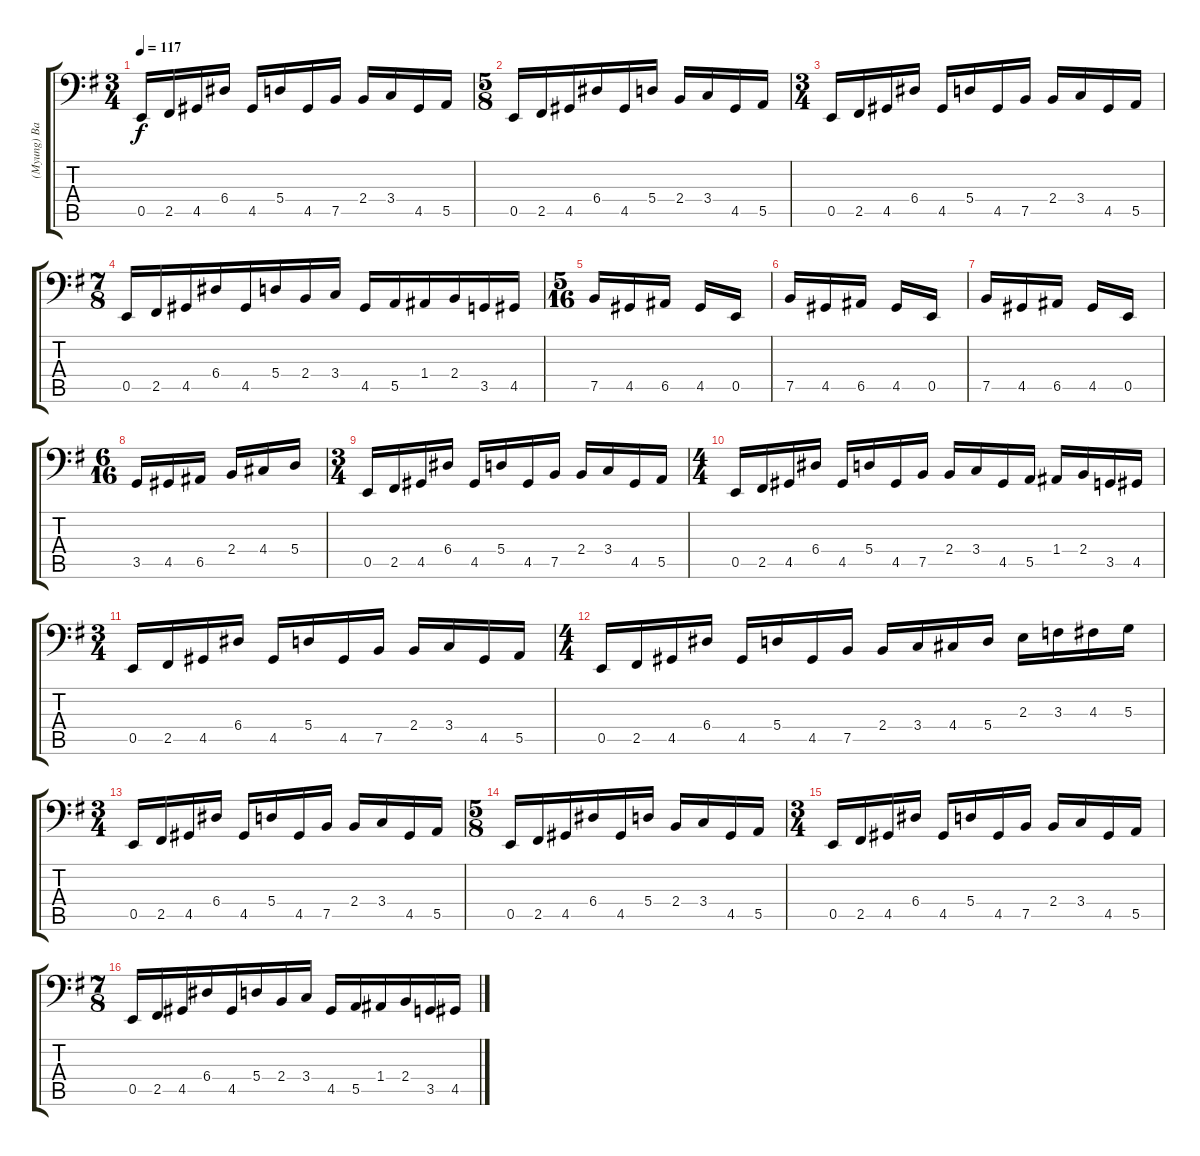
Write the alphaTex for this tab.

\track ("(Myung) Bass" "(Myung) Ba") {instrument electricbassfinger}
\staff {score tabs}
\tuning (C3 G2 D2 A1 E1 B0) {hide}
\ts (3 4)
\tempo 117
\clef f4
\ks eminor
0.5.16{dy f} 2.5.16 4.5.16 6.4.16 4.5.16 5.4.16 4.5.16 7.5.16 2.4.16 3.4.16 4.5.16 5.5.16 |
\ts (5 8)
0.5.16 2.5.16 4.5.16 6.4.16 4.5.16 5.4.16 2.4.16 3.4.16 4.5.16 5.5.16 |
\ts (3 4)
0.5.16 2.5.16 4.5.16 6.4.16 4.5.16 5.4.16 4.5.16 7.5.16 2.4.16 3.4.16 4.5.16 5.5.16 |
\ts (7 8)
0.5.16 2.5.16 4.5.16 6.4.16 4.5.16 5.4.16 2.4.16 3.4.16 4.5.16 5.5.16 1.4.16 2.4.16 3.5.16 4.5.16 |
\ts (5 16)
7.5.16 4.5.16 6.5.16 4.5.16 0.5.16 |
7.5.16 4.5.16 6.5.16 4.5.16 0.5.16 |
7.5.16 4.5.16 6.5.16 4.5.16 0.5.16 |
\ts (6 16)
3.5.16 4.5.16 6.5.16 2.4.16 4.4.16 5.4.16 |
\ts (3 4)
0.5.16 2.5.16 4.5.16 6.4.16 4.5.16 5.4.16 4.5.16 7.5.16 2.4.16 3.4.16 4.5.16 5.5.16 |
\ts (4 4)
0.5.16 2.5.16 4.5.16 6.4.16 4.5.16 5.4.16 4.5.16 7.5.16 2.4.16 3.4.16 4.5.16 5.5.16 1.4.16 2.4.16 3.5.16 4.5.16 |
\ts (3 4)
0.5.16 2.5.16 4.5.16 6.4.16 4.5.16 5.4.16 4.5.16 7.5.16 2.4.16 3.4.16 4.5.16 5.5.16 |
\ts (4 4)
0.5.16 2.5.16 4.5.16 6.4.16 4.5.16 5.4.16 4.5.16 7.5.16 2.4.16 3.4.16 4.4.16 5.4.16 2.3.16 3.3.16 4.3.16 5.3.16 |
\ts (3 4)
0.5.16 2.5.16 4.5.16 6.4.16 4.5.16 5.4.16 4.5.16 7.5.16 2.4.16 3.4.16 4.5.16 5.5.16 |
\ts (5 8)
0.5.16 2.5.16 4.5.16 6.4.16 4.5.16 5.4.16 2.4.16 3.4.16 4.5.16 5.5.16 |
\ts (3 4)
0.5.16 2.5.16 4.5.16 6.4.16 4.5.16 5.4.16 4.5.16 7.5.16 2.4.16 3.4.16 4.5.16 5.5.16 |
\ts (7 8)
0.5.16 2.5.16 4.5.16 6.4.16 4.5.16 5.4.16 2.4.16 3.4.16 4.5.16 5.5.16 1.4.16 2.4.16 3.5.16 4.5.16
